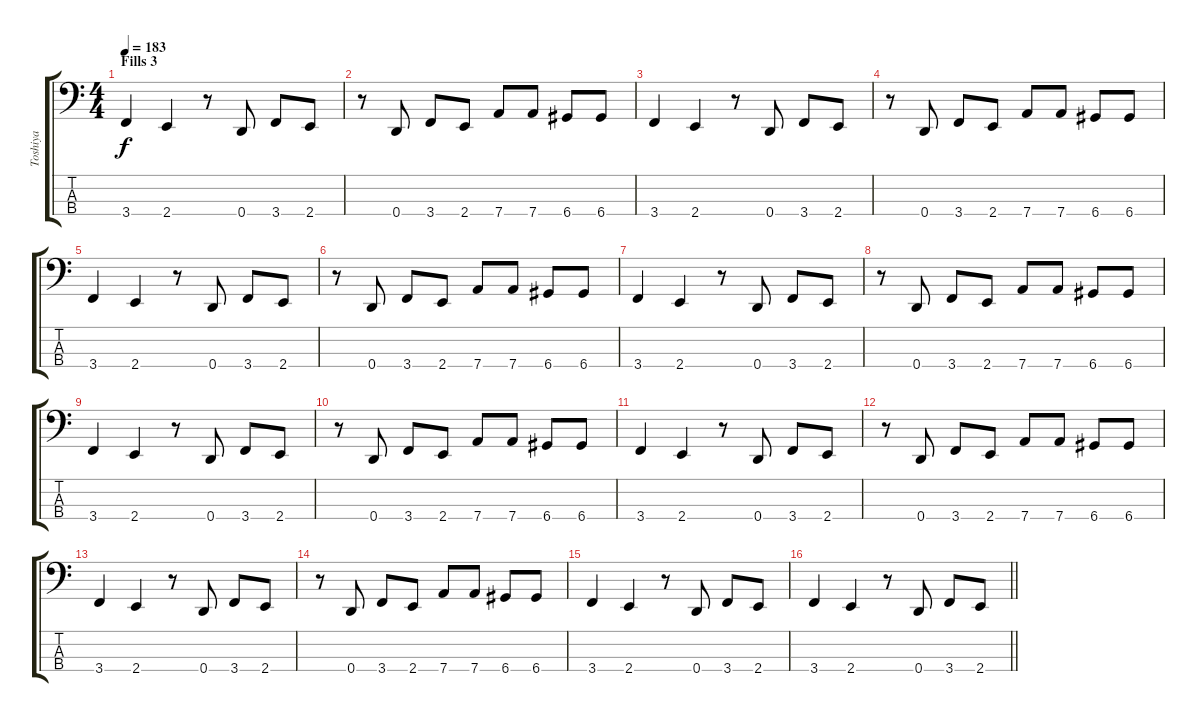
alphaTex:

\track ("Toshiya" "Toshiya") {instrument electricbasspick}
\staff {score tabs}
\tuning (F2 C2 G1 D1) {hide}
\ts (4 4)
\section ("" "Fills 3")
\tempo 183
\clef f4
\ks c
3.4.4{dy f} 2.4.4 r.8 0.4.8 3.4.8 2.4.8 |
r.8 0.4.8 3.4.8 2.4.8 7.4.8 7.4.8 6.4.8 6.4.8 |
3.4.4 2.4.4 r.8 0.4.8 3.4.8 2.4.8 |
r.8 0.4.8 3.4.8 2.4.8 7.4.8 7.4.8 6.4.8 6.4.8 |
3.4.4 2.4.4 r.8 0.4.8 3.4.8 2.4.8 |
r.8 0.4.8 3.4.8 2.4.8 7.4.8 7.4.8 6.4.8 6.4.8 |
3.4.4 2.4.4 r.8 0.4.8 3.4.8 2.4.8 |
r.8 0.4.8 3.4.8 2.4.8 7.4.8 7.4.8 6.4.8 6.4.8 |
3.4.4 2.4.4 r.8 0.4.8 3.4.8 2.4.8 |
r.8 0.4.8 3.4.8 2.4.8 7.4.8 7.4.8 6.4.8 6.4.8 |
3.4.4 2.4.4 r.8 0.4.8 3.4.8 2.4.8 |
r.8 0.4.8 3.4.8 2.4.8 7.4.8 7.4.8 6.4.8 6.4.8 |
3.4.4 2.4.4 r.8 0.4.8 3.4.8 2.4.8 |
r.8 0.4.8 3.4.8 2.4.8 7.4.8 7.4.8 6.4.8 6.4.8 |
3.4.4 2.4.4 r.8 0.4.8 3.4.8 2.4.8 |
\barLineRight lightlight
3.4.4 2.4.4 r.8 0.4.8 3.4.8 2.4.8
